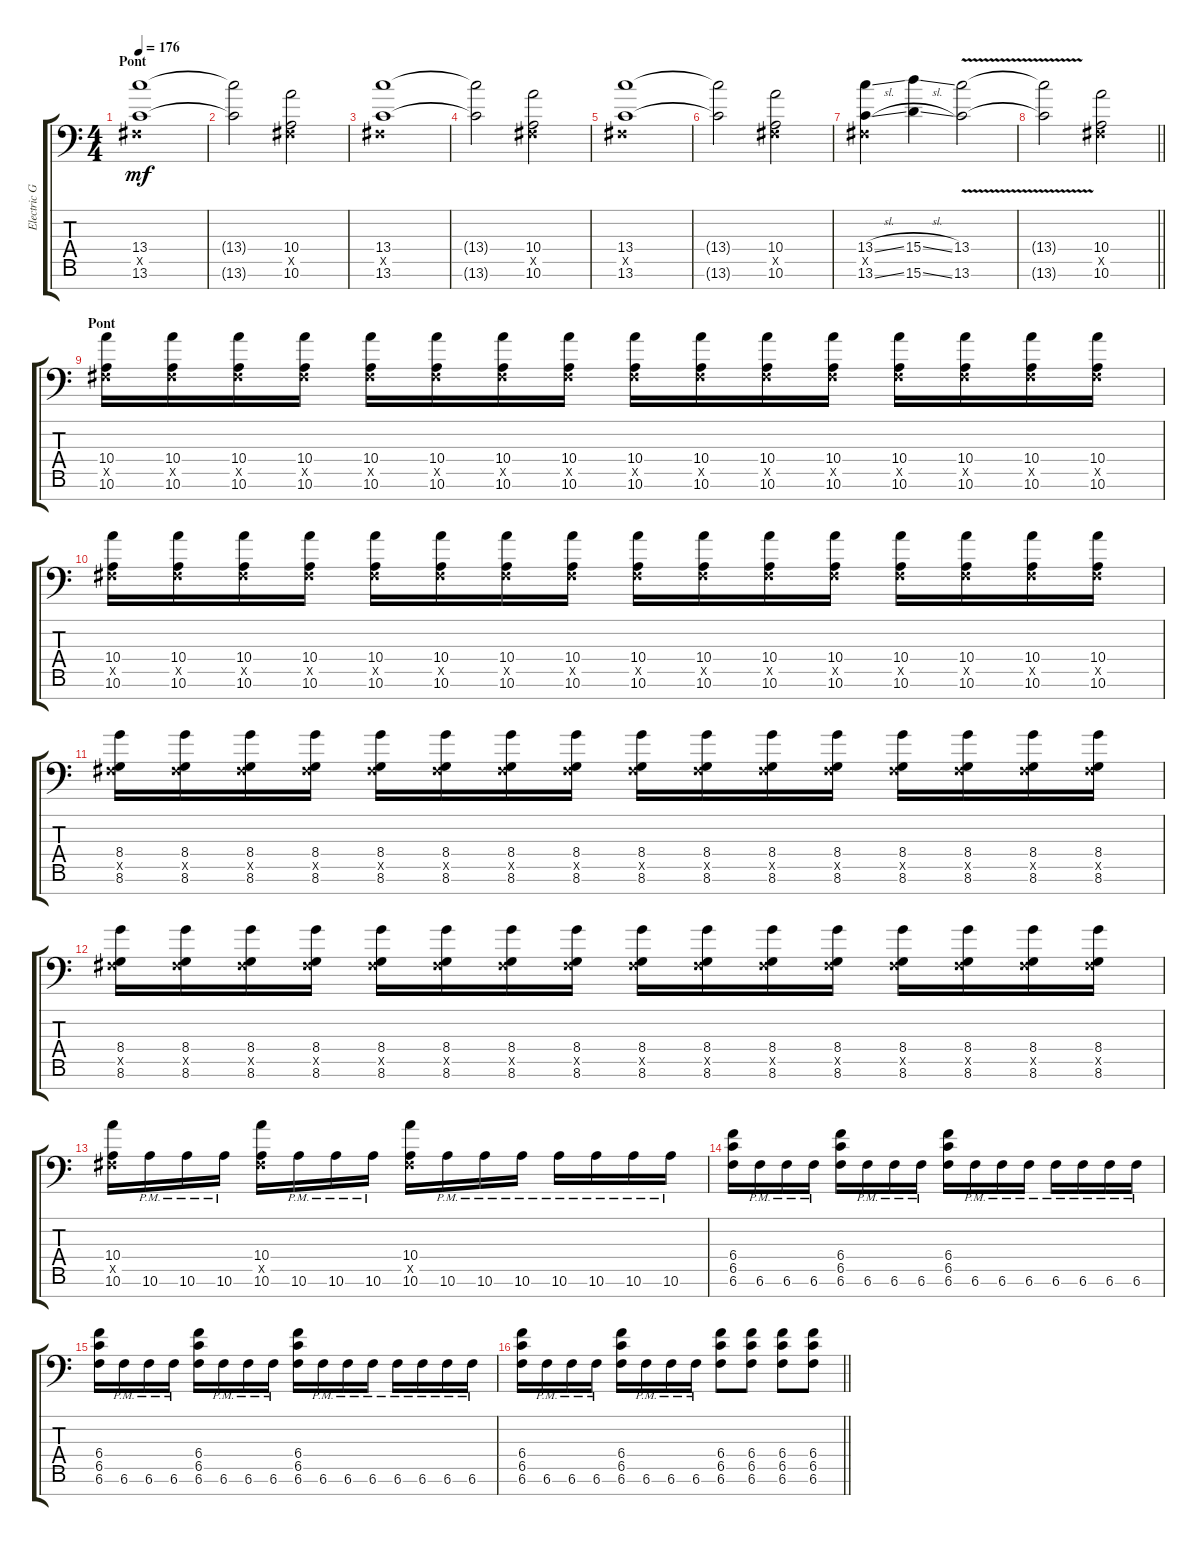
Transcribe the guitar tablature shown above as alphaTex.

\track ("Electric Guitar" "Electric G") {instrument distortionguitar}
\staff {score tabs}
\tuning (Eb4 B3 Gb3 B2 Gb2 B1 Gb1) {hide}
\ts (4 4)
\section ("" "Pont")
\tempo 176
\clef f4
\ks c
(13.4 0.5{x} 13.6).1{dy mf} |
(13.4{t} 13.6{t}).2 (10.4 0.5{x} 10.6).2 |
(13.4 0.5{x} 13.6).1 |
(13.4{t} 13.6{t}).2 (10.4 0.5{x} 10.6).2 |
(13.4 0.5{x} 13.6).1 |
(13.4{t} 13.6{t}).2 (10.4 0.5{x} 10.6).2 |
(13.4{sl} 0.5{x} 13.6{sl}).4 (15.4{sl} 15.6{sl}).4 (13.4{v} 13.6{v}).2 |
\barLineRight lightlight
(13.4{v t} 13.6{v t}).2 (10.4 0.5{x} 10.6).2 |
\section ("" "Pont")
(10.4 0.5{x} 10.6).16 (10.4 0.5{x} 10.6).16 (10.4 0.5{x} 10.6).16 (10.4 0.5{x} 10.6).16 (10.4 0.5{x} 10.6).16 (10.4 0.5{x} 10.6).16 (10.4 0.5{x} 10.6).16 (10.4 0.5{x} 10.6).16 (10.4 0.5{x} 10.6).16 (10.4 0.5{x} 10.6).16 (10.4 0.5{x} 10.6).16 (10.4 0.5{x} 10.6).16 (10.4 0.5{x} 10.6).16 (10.4 0.5{x} 10.6).16 (10.4 0.5{x} 10.6).16 (10.4 0.5{x} 10.6).16 |
(10.4 0.5{x} 10.6).16 (10.4 0.5{x} 10.6).16 (10.4 0.5{x} 10.6).16 (10.4 0.5{x} 10.6).16 (10.4 0.5{x} 10.6).16 (10.4 0.5{x} 10.6).16 (10.4 0.5{x} 10.6).16 (10.4 0.5{x} 10.6).16 (10.4 0.5{x} 10.6).16 (10.4 0.5{x} 10.6).16 (10.4 0.5{x} 10.6).16 (10.4 0.5{x} 10.6).16 (10.4 0.5{x} 10.6).16 (10.4 0.5{x} 10.6).16 (10.4 0.5{x} 10.6).16 (10.4 0.5{x} 10.6).16 |
(8.4 0.5{x} 8.6).16 (8.4 0.5{x} 8.6).16 (8.4 0.5{x} 8.6).16 (8.4 0.5{x} 8.6).16 (8.4 0.5{x} 8.6).16 (8.4 0.5{x} 8.6).16 (8.4 0.5{x} 8.6).16 (8.4 0.5{x} 8.6).16 (8.4 0.5{x} 8.6).16 (8.4 0.5{x} 8.6).16 (8.4 0.5{x} 8.6).16 (8.4 0.5{x} 8.6).16 (8.4 0.5{x} 8.6).16 (8.4 0.5{x} 8.6).16 (8.4 0.5{x} 8.6).16 (8.4 0.5{x} 8.6).16 |
(8.4 0.5{x} 8.6).16 (8.4 0.5{x} 8.6).16 (8.4 0.5{x} 8.6).16 (8.4 0.5{x} 8.6).16 (8.4 0.5{x} 8.6).16 (8.4 0.5{x} 8.6).16 (8.4 0.5{x} 8.6).16 (8.4 0.5{x} 8.6).16 (8.4 0.5{x} 8.6).16 (8.4 0.5{x} 8.6).16 (8.4 0.5{x} 8.6).16 (8.4 0.5{x} 8.6).16 (8.4 0.5{x} 8.6).16 (8.4 0.5{x} 8.6).16 (8.4 0.5{x} 8.6).16 (8.4 0.5{x} 8.6).16 |
(10.4 0.5{x} 10.6).16 10.6{pm}.16 10.6{pm}.16 10.6{pm}.16 (10.4 0.5{x} 10.6).16 10.6{pm}.16 10.6{pm}.16 10.6{pm}.16 (10.4 0.5{x} 10.6).16 10.6{pm}.16 10.6{pm}.16 10.6{pm}.16 10.6{pm}.16 10.6{pm}.16 10.6{pm}.16 10.6{pm}.16 |
(6.4 6.5 6.6).16 6.6{pm}.16 6.6{pm}.16 6.6{pm}.16 (6.4 6.5 6.6).16 6.6{pm}.16 6.6{pm}.16 6.6{pm}.16 (6.4 6.5 6.6).16 6.6{pm}.16 6.6{pm}.16 6.6{pm}.16 6.6{pm}.16 6.6{pm}.16 6.6{pm}.16 6.6{pm}.16 |
(6.4 6.5 6.6).16 6.6{pm}.16 6.6{pm}.16 6.6{pm}.16 (6.4 6.5 6.6).16 6.6{pm}.16 6.6{pm}.16 6.6{pm}.16 (6.4 6.5 6.6).16 6.6{pm}.16 6.6{pm}.16 6.6{pm}.16 6.6{pm}.16 6.6{pm}.16 6.6{pm}.16 6.6{pm}.16 |
\barLineRight lightlight
(6.4 6.5 6.6).16 6.6{pm}.16 6.6{pm}.16 6.6{pm}.16 (6.4 6.5 6.6).16 6.6{pm}.16 6.6{pm}.16 6.6{pm}.16 (6.4 6.5 6.6).8 (6.4 6.5 6.6).8 (6.4 6.5 6.6).8 (6.4 6.5 6.6).8
